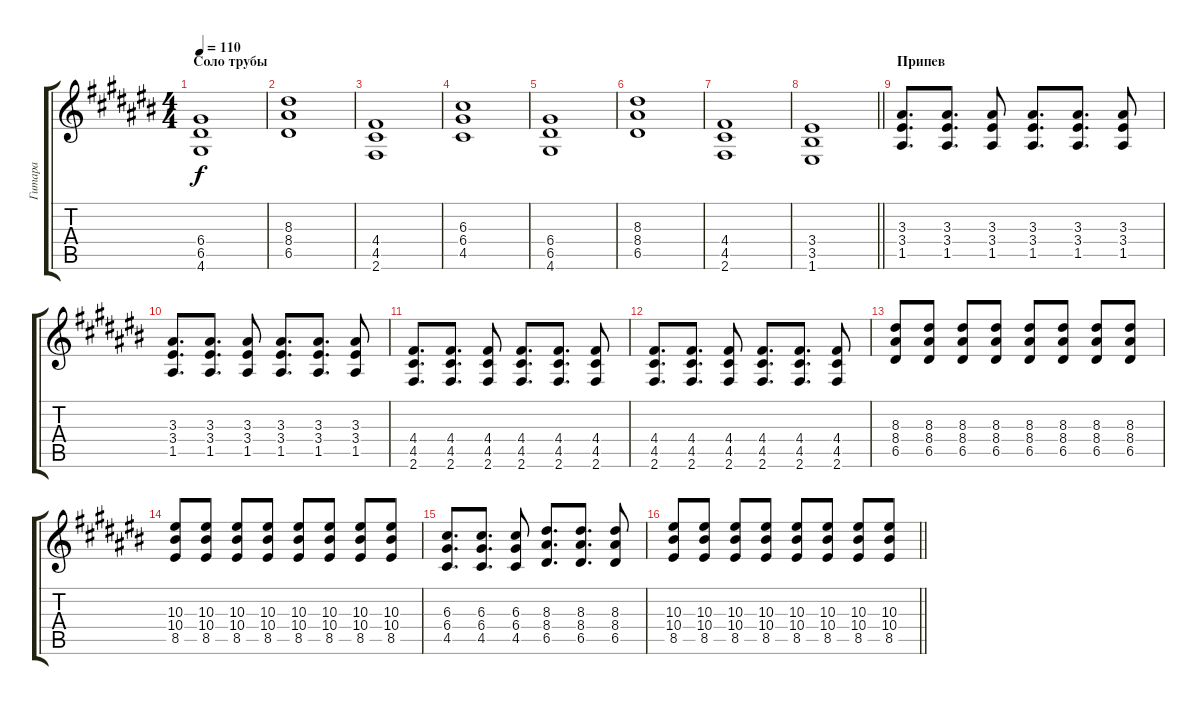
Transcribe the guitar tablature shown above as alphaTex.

\track ("Гитара" "Гитара") {instrument distortionguitar}
\staff {score tabs}
\tuning (E4 B3 G3 D3 A2 E2) {hide}
\ts (4 4)
\section ("" "Соло трубы")
\tempo 110
\clef g2
\ks a#minor
(6.4 6.5 4.6).1{dy f volume 12} |
(8.3 8.4 6.5).1 |
(4.4 4.5 2.6).1 |
(6.3 6.4 4.5).1 |
(6.4 6.5 4.6).1 |
(8.3 8.4 6.5).1 |
(4.4 4.5 2.6).1 |
\barLineRight lightlight
(3.4 3.5 1.6).1 |
\section ("" "Припев")
(3.3 3.4 1.5).8{d} (3.3 3.4 1.5).8{d} (3.3 3.4 1.5).8 (3.3 3.4 1.5).8{d} (3.3 3.4 1.5).8{d} (3.3 3.4 1.5).8 |
(3.3 3.4 1.5).8{d} (3.3 3.4 1.5).8{d} (3.3 3.4 1.5).8 (3.3 3.4 1.5).8{d} (3.3 3.4 1.5).8{d} (3.3 3.4 1.5).8 |
(4.4 4.5 2.6).8{d} (4.4 4.5 2.6).8{d} (4.4 4.5 2.6).8 (4.4 4.5 2.6).8{d} (4.4 4.5 2.6).8{d} (4.4 4.5 2.6).8 |
(4.4 4.5 2.6).8{d} (4.4 4.5 2.6).8{d} (4.4 4.5 2.6).8 (4.4 4.5 2.6).8{d} (4.4 4.5 2.6).8{d} (4.4 4.5 2.6).8 |
(8.3 8.4 6.5).8 (8.3 8.4 6.5).8 (8.3 8.4 6.5).8 (8.3 8.4 6.5).8 (8.3 8.4 6.5).8 (8.3 8.4 6.5).8 (8.3 8.4 6.5).8 (8.3 8.4 6.5).8 |
(10.3 10.4 8.5).8 (10.3 10.4 8.5).8 (10.3 10.4 8.5).8 (10.3 10.4 8.5).8 (10.3 10.4 8.5).8 (10.3 10.4 8.5).8 (10.3 10.4 8.5).8 (10.3 10.4 8.5).8 |
(6.3 6.4 4.5).8{d} (6.3 6.4 4.5).8{d} (6.3 6.4 4.5).8 (8.3 8.4 6.5).8{d} (8.3 8.4 6.5).8{d} (8.3 8.4 6.5).8 |
\barLineRight lightlight
(10.3 10.4 8.5).8 (10.3 10.4 8.5).8 (10.3 10.4 8.5).8 (10.3 10.4 8.5).8 (10.3 10.4 8.5).8 (10.3 10.4 8.5).8 (10.3 10.4 8.5).8 (10.3 10.4 8.5).8
